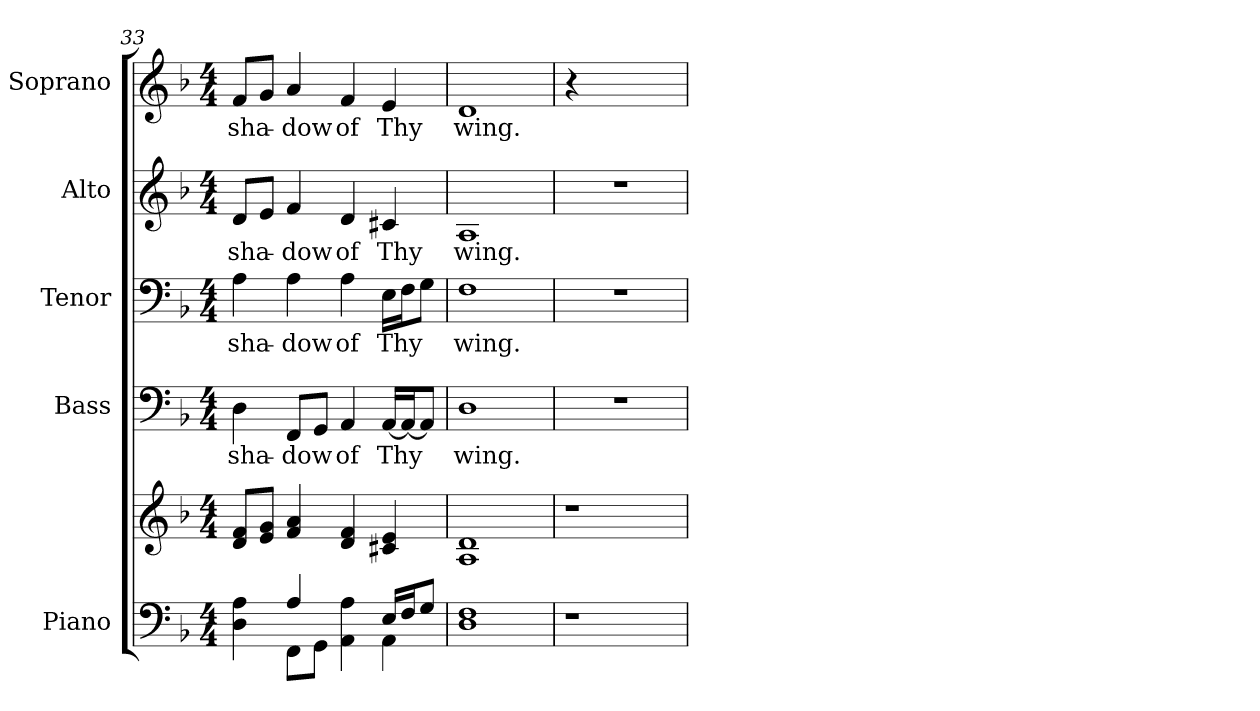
**kern	**kern	**kern	**text	**kern	**text	**kern	**text	**kern	**text
*part5	*part5	*part4	*part4	*part3	*part3	*part2	*part2	*part1	*part1
*staff6	*staff5	*staff4	*staff4	*staff3	*staff3	*staff2	*staff2	*staff1	*staff1
*I"Piano	*	*I"Bass	*	*I"Tenor	*	*I"Alto	*	*I"Soprano	*
*I'Pno.	*	*I'B.	*	*I'T.	*	*I'A.	*	*I'S.	*
!!LO:PB:g=z
*clefF4	*clefG2	*clefF4	*	*clefF4	*	*clefG2	*	*clefG2	*
*k[b-]	*k[b-]	*k[b-]	*	*k[b-]	*	*k[b-]	*	*k[b-]	*
*F:	*F:	*F:	*	*F:	*	*F:	*	*F:	*
*M4/4	*M4/4	*M4/4	*	*M4/4	*	*M4/4	*	*M4/4	*
=33	=33	=33	=33	=33	=33	=33	=33	=33	=33
*^	*	*	*	*	*	*	*	*	*
!	!	!	!	!LO:LY:b:color=#000000	!	!	!	!	!	!
!	!	!	!	!	!	!LO:LY:b:color=#000000	!	!	!	!
!	!	!	!	!	!	!	!	!LO:LY:b:color=#000000	!	!
!	!	!	!	!	!	!	!	!	!	!LO:LY:b:color=#000000
4Di\ 4Ai	4ryy	8di/ 8fiL	4Di\	sha-	4Ai\	sha-	8di/L	sha-	8fi/L	sha-
.	.	8ei/ 8giJ	.	.	.	.	8ei/J	.	8gi/J	.
!	!	!	!	!LO:LY:b:color=#000000	!	!	!	!	!	!
!	!	!	!	!	!	!LO:LY:b:color=#000000	!	!	!	!
!	!	!	!	!	!	!	!	!LO:LY:b:color=#000000	!	!
!	!	!	!	!	!	!	!	!	!	!LO:LY:b:color=#000000
4Ai/	8FFi\L	4fi/ 4ai	8FFi/L	-dow	4Ai\	-dow	4fi/	-dow	4ai/	-dow
.	8GGi\J	.	8GGi/J	.	.	.	.	.	.	.
!	!	!	!	!LO:LY:b:color=#000000	!	!	!	!	!	!
!	!	!	!	!	!	!LO:LY:b:color=#000000	!	!	!	!
!	!	!	!	!	!	!	!	!LO:LY:b:color=#000000	!	!
!	!	!	!	!	!	!	!	!	!	!LO:LY:b:color=#000000
4AAi\ 4Ai	4ryy	4di/ 4fi	4AAi/	of	4Ai\	of	4di/	of	4fi/	of
!	!	!	!	!LO:LY:b:color=#000000	!	!	!	!	!	!
!	!	!	!	!	!	!LO:LY:b:color=#000000	!	!	!	!
!	!	!	!	!	!	!	!	!LO:LY:b:color=#000000	!	!
!	!	!	!	!	!	!	!	!	!	!LO:LY:b:color=#000000
16Ei/LL	4AAi\	4c#Xi/ 4ei	[<16AAi/LL	Thy	16Ei\LL	Thy	4c#Xi/	Thy	4ei/	Thy
16Fi/J	.	.	16AAi/J_<	.	16Fi\J	.	.	.	.	.
8Gi/J	.	.	8AAi/J]	.	8Gi\J	.	.	.	.	.
*v	*v	*	*	*	*	*	*	*	*	*
=34	=34	=34	=34	=34	=34	=34	=34	=34	=34
!	!	!	!LO:LY:b:color=#000000	!	!	!	!	!	!
!	!	!	!	!	!LO:LY:b:color=#000000	!	!	!	!
!	!	!	!	!	!	!	!LO:LY:b:color=#000000	!	!
!	!	!	!	!	!	!	!	!	!LO:LY:b:color=#000000
1Di 1Fi	1Ai 1di	1Di	wing.	1Fi	wing.	1Ai	wing.	1di	wing.
!!LO:PB:g=z
=35	=35	=35	=35	=35	=35	=35	=35	=35	=35
!LO:N:vis=1	!LO:N:vis=1	!LO:N:vis=1	!	!LO:N:vis=1	!	!LO:N:vis=1	!	!	!
4r	4r	1r	.	1r	.	1r	.	4r	.
2.ryy	2.ryy	.	.	.	.	.	.	2.ryy	.
=	=	=	=	=	=	=	=	=	=
*-	*-	*-	*-	*-	*-	*-	*-	*-	*-
